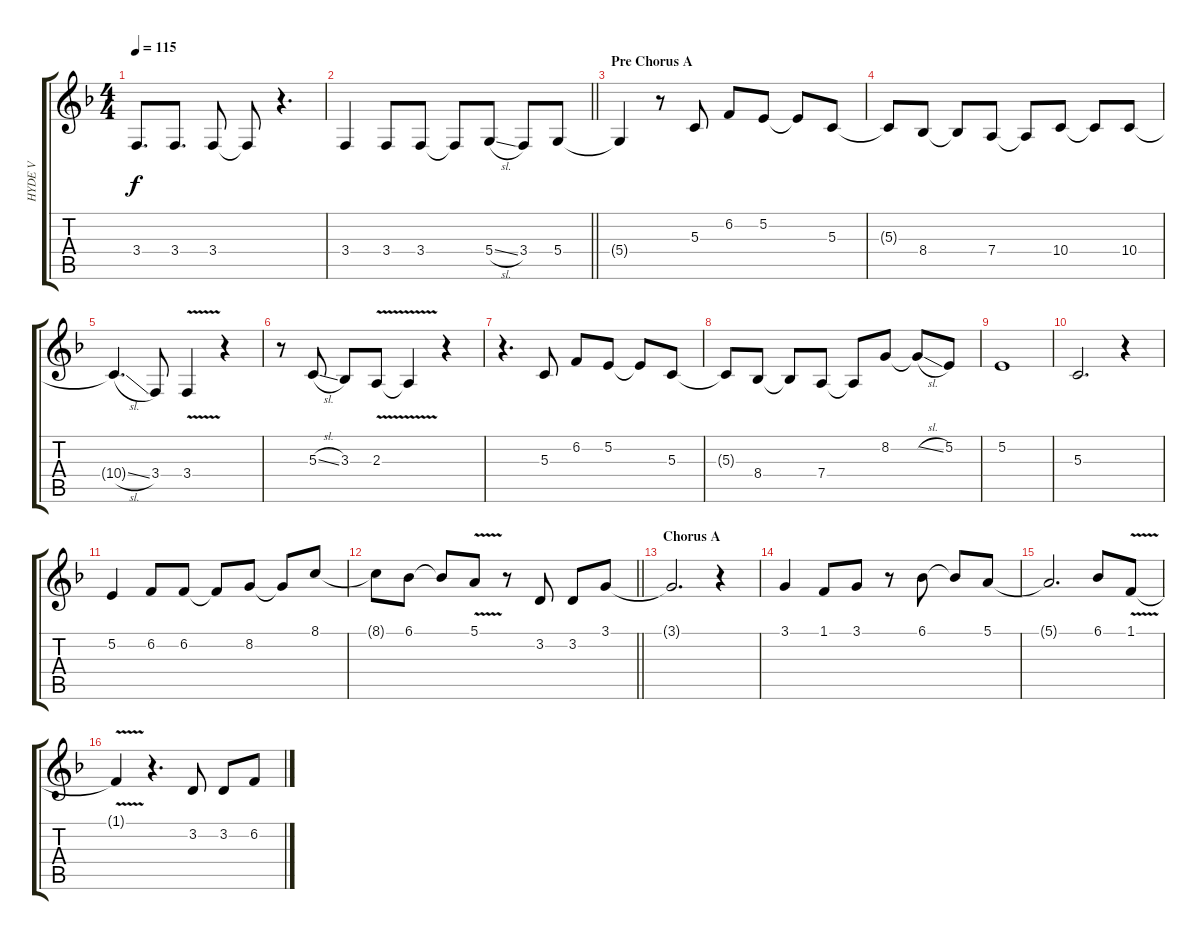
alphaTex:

\track ("HYDE V" "HYDE V") {instrument lead6voice}
\staff {score tabs}
\tuning (E4 B3 G3 D3 A2 E2) {hide}
\ts (4 4)
\tempo 115
\clef g2
\ks f
3.4.8{d dy f} 3.4.8{d} 3.4.8 3.4{t}.8 r.4{d} |
\barLineRight lightlight
3.4.4 3.4.8 3.4.8 3.4{t}.8 5.4{sl}.8 3.4.8 5.4.8 |
\section ("" "Pre Chorus A")
5.4{t}.4 r.8 5.3.8 6.2.8 5.2.8 5.2{t}.8 5.3.8 |
5.3{t}.8 8.4.8 8.4{t}.8 7.4.8 7.4{t}.8 10.4.8 10.4{t}.8 10.4.8 |
10.4{sl t}.4{d} 3.4.8 3.4{v}.4 r.4 |
r.8 5.3{sl}.8 3.3.8 2.3{v}.8 2.3{t}.4 r.4 |
r.4{d} 5.3.8 6.2.8 5.2.8 5.2{t}.8 5.3.8 |
5.3{t}.8 8.4.8 8.4{t}.8 7.4.8 7.4{t}.8 8.2.8 8.2{sl t}.8 5.2.8 |
5.2.1 |
5.3.2{d} r.4 |
5.2.4 6.2.8 6.2.8 6.2{t}.8 8.2.8 8.2{t}.8 8.1.8 |
\barLineRight lightlight
8.1{t}.8 6.1.8 6.1{t}.8 5.1{v}.8 r.8 3.2.8 3.2.8 3.1.8 |
\section ("" "Chorus A")
3.1{t}.2{d} r.4 |
3.1.4 1.1.8 3.1.8 r.8 6.1.8 6.1{t}.8 5.1.8 |
5.1{t}.2{d} 6.1.8 1.1{v}.8 |
1.1{t}.4 r.4{d} 3.2.8 3.2.8 6.2.8
